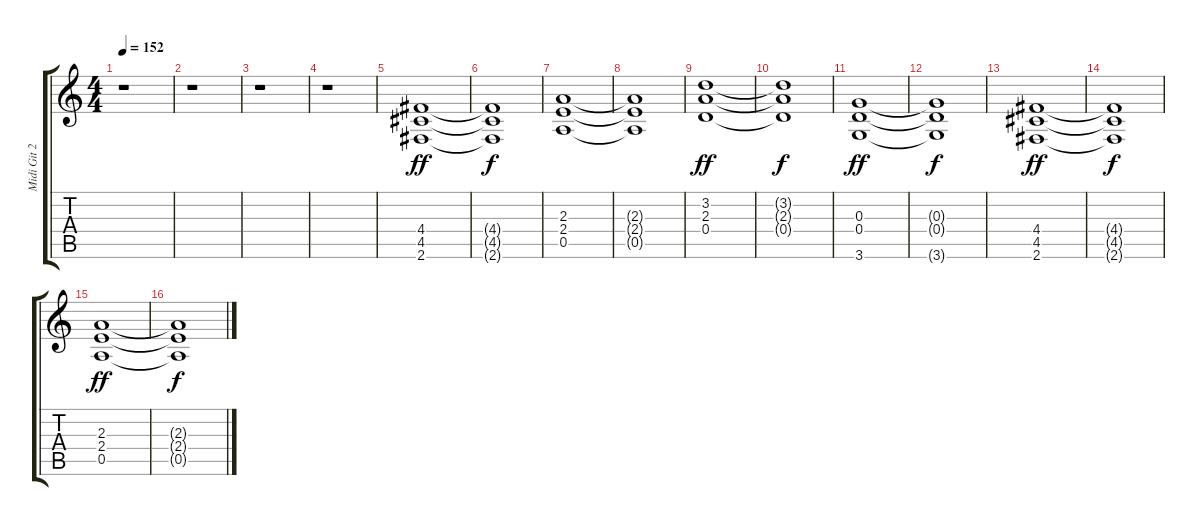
\track ("Midi Git 2" "Midi Git 2") {instrument distortionguitar}
\staff {score tabs}
\tuning (E4 B3 G3 D3 A2 E2) {hide}
\ts (4 4)
\tempo 152
\clef g2
\ks c
r.1{dy ff} |
r.1 |
r.1 |
r.1 |
(4.4 4.5 2.6).1 |
(4.4{t} 4.5{t} 2.6{t}).1{dy f} |
(2.3 2.4 0.5).1 |
(2.3{t} 2.4{t} 0.5{t}).1 |
(3.2 2.3 0.4).1{dy ff} |
(3.2{t} 2.3{t} 0.4{t}).1{dy f} |
(0.3 0.4 3.6).1{dy ff} |
(0.3{t} 0.4{t} 3.6{t}).1{dy f} |
(4.4 4.5 2.6).1{dy ff} |
(4.4{t} 4.5{t} 2.6{t}).1{dy f} |
(2.3 2.4 0.5).1{dy ff} |
(2.3{t} 2.4{t} 0.5{t}).1{dy f}
